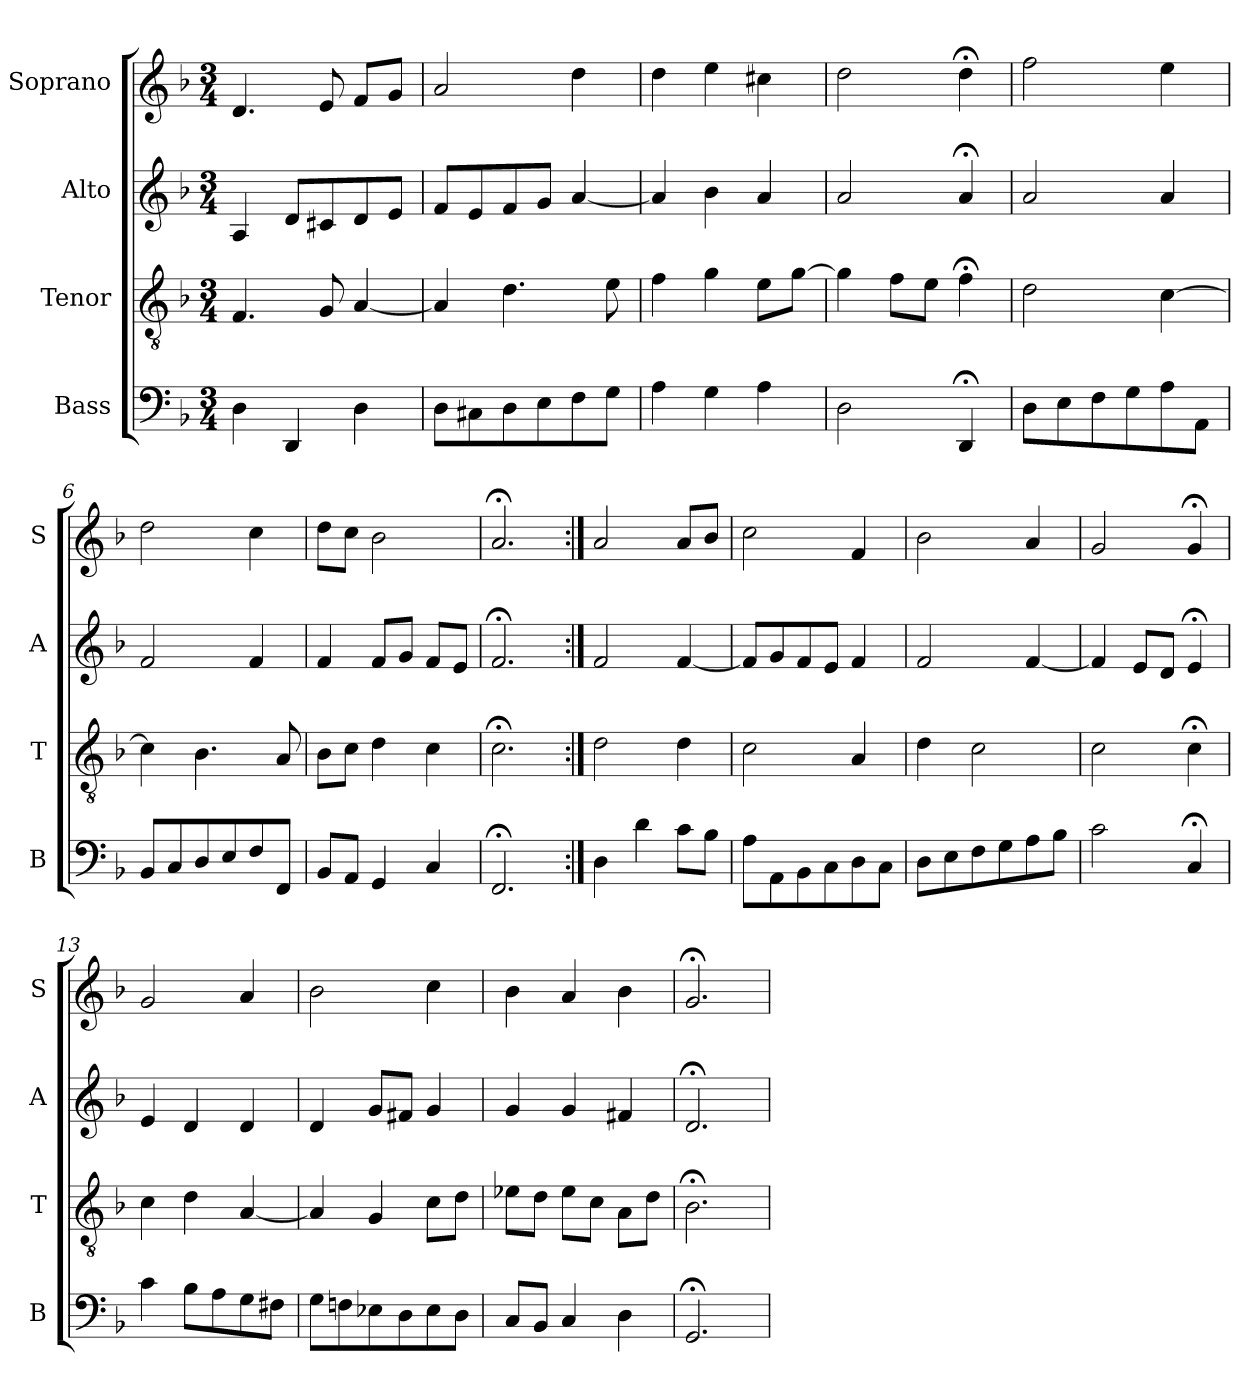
**kern	**kern	**kern	**kern
*part4	*part3	*part2	*part1
*staff4	*staff3	*staff2	*staff1
*I"Bass	*I"Tenor	*I"Alto	*I"Soprano
*I'B	*I'T	*I'A	*I'S
*clefF4	*clefGv2	*clefG2	*clefG2
*k[b-]	*k[b-]	*k[b-]	*k[b-]
*d:	*d:	*d:	*d:
*M3/4	*M3/4	*M3/4	*M3/4
*MM100	*MM100	*MM100	*MM100
=1	=1	=1	=1
4D	4.F	4A	4.d
4DD	.	8dL	.
.	8G	8c#X	8e
4D	[4A	8d	8fL
.	.	8eJ	8gJ
=2	=2	=2	=2
8DL	4A]	8fL	2a
8C#X	.	8e	.
8D	4.d	8f	.
8E	.	8gJ	.
8F	.	[4a	4dd
8GJ	8e	.	.
=3	=3	=3	=3
4A	4f	4a]	4dd
4G	4g	4b-	4ee
4A	8eL	4a	4cc#X
.	[8gJ	.	.
=4	=4	=4	=4
2D	4g]	2a	2dd
.	8fL	.	.
.	8eJ	.	.
4DD;<	4f;<	4a;<	4dd;<
=5	=5	=5	=5
8DL	2d	2a	2ff
8E	.	.	.
8F	.	.	.
8G	.	.	.
8A	[4c	4a	4ee
8AAJ	.	.	.
=6	=6	=6	=6
8BB-L	4c]	2f	2dd
8C	.	.	.
8D	4.B-	.	.
8E	.	.	.
8F	.	4f	4cc
8FFJ	8A	.	.
=7	=7	=7	=7
8BB-L	8B-L	4f	8ddL
8AAJ	8cJ	.	8ccJ
4GG	4d	8fL	2b-
.	.	8gJ	.
4C	4c	8fL	.
.	.	8eJ	.
=8	=8	=8	=8
2.FF;<	2.c;<	2.f;<	2.a;<
=9:|!	=9:|!	=9:|!	=9:|!
4D	2d	2f	2a
4d	.	.	.
8cL	4d	[4f	8aL
8B-J	.	.	8b-J
=10	=10	=10	=10
8AL	2c	8fL]	2cc
8AA	.	8g	.
8BB-	.	8f	.
8C	.	8eJ	.
8D	4A	4f	4f
8CJ	.	.	.
=11	=11	=11	=11
8DL	4d	2f	2b-
8E	.	.	.
8F	2c	.	.
8G	.	.	.
8A	.	[4f	4a
8B-J	.	.	.
=12	=12	=12	=12
2c	2c	4f]	2g
.	.	8eL	.
.	.	8dJ	.
4C;<	4c;<	4e;<	4g;<
=13	=13	=13	=13
4c	4c	4e	2g
8B-L	4d	4d	.
8A	.	.	.
8G	[4A	4d	4a
8F#XJ	.	.	.
=14	=14	=14	=14
8GL	4A]	4d	2b-
8Fn	.	.	.
8E-X	4G	8gL	.
8D	.	8f#XJ	.
8E-	8cL	4g	4cc
8DJ	8dJ	.	.
=15	=15	=15	=15
8CL	8e-XL	4g	4b-
8BB-J	8dJ	.	.
4C	8e-L	4g	4a
.	8cJ	.	.
4D	8AL	4f#X	4b-
.	8dJ	.	.
=16	=16	=16	=16
2.GG;<	2.B-;<i	2.d;<	2.g;<i
=	=	=	=
*-	*-	*-	*-
